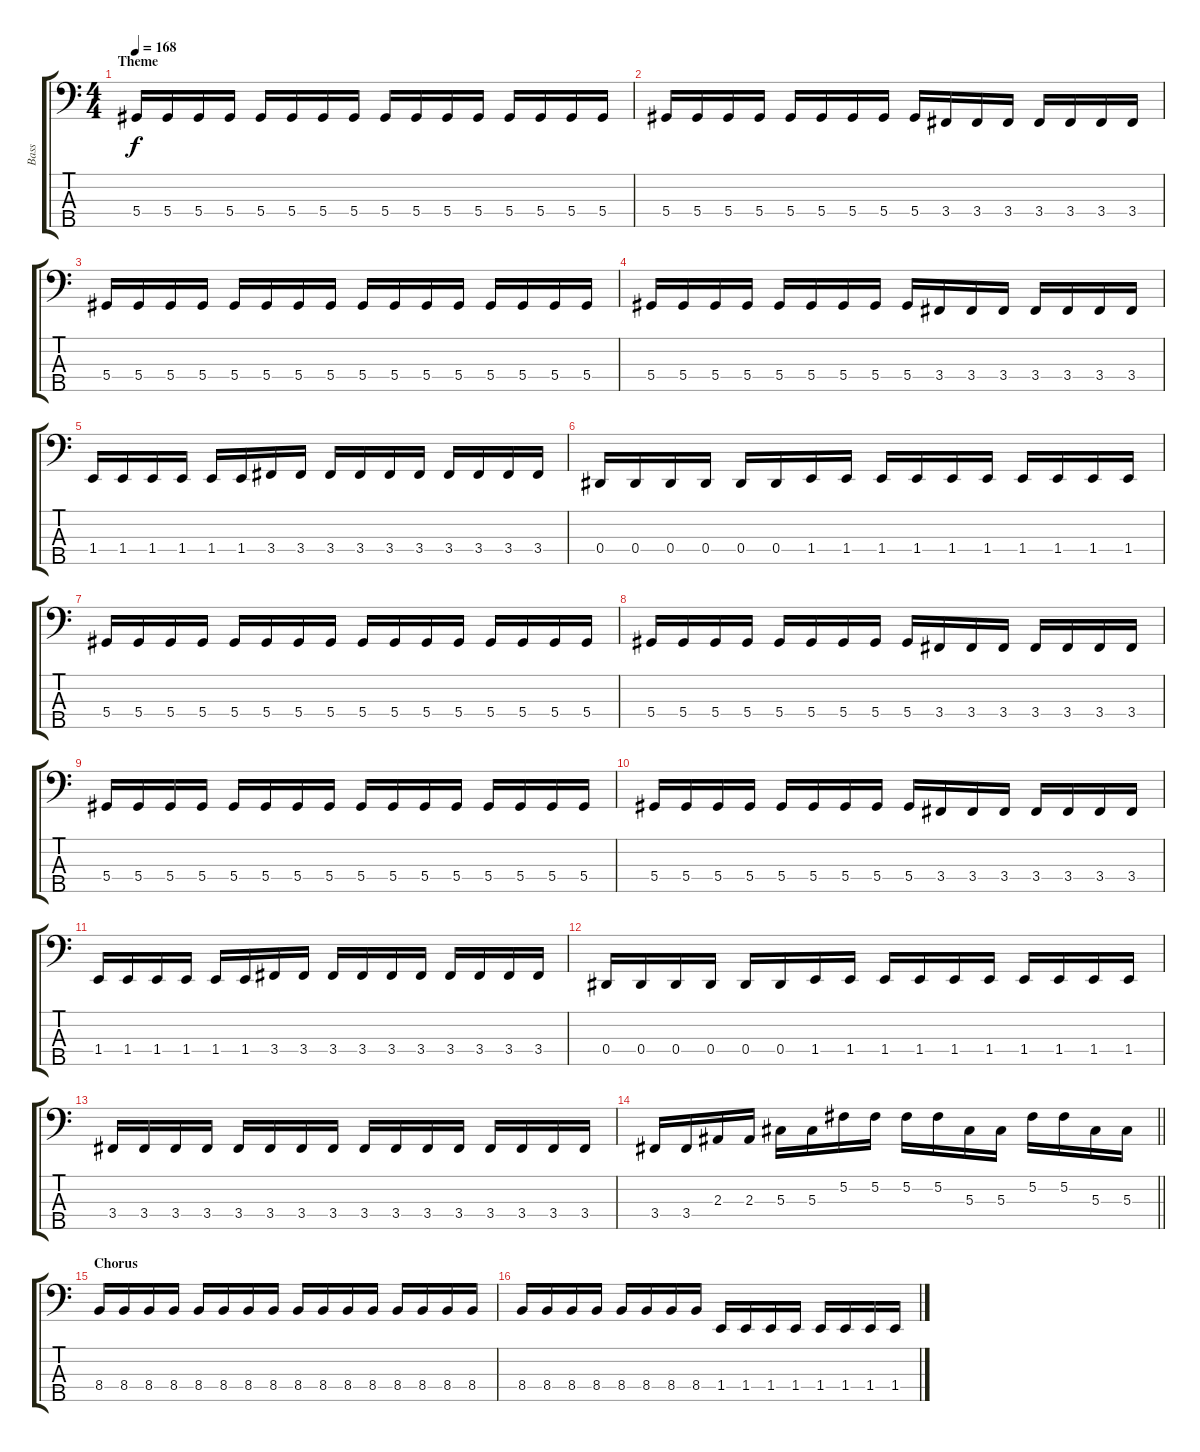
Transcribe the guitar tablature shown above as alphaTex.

\track ("Bass" "Bass") {instrument electricbassfinger}
\staff {score tabs}
\tuning (Gb2 Db2 Ab1 Eb1 Bb0) {hide}
\ts (4 4)
\section ("" "Theme")
\tempo 168
\clef f4
\ks aminor
5.4.16{dy f} 5.4.16 5.4.16 5.4.16 5.4.16 5.4.16 5.4.16 5.4.16 5.4.16 5.4.16 5.4.16 5.4.16 5.4.16 5.4.16 5.4.16 5.4.16 |
5.4.16 5.4.16 5.4.16 5.4.16 5.4.16 5.4.16 5.4.16 5.4.16 5.4.16 3.4.16 3.4.16 3.4.16 3.4.16 3.4.16 3.4.16 3.4.16 |
5.4.16 5.4.16 5.4.16 5.4.16 5.4.16 5.4.16 5.4.16 5.4.16 5.4.16 5.4.16 5.4.16 5.4.16 5.4.16 5.4.16 5.4.16 5.4.16 |
5.4.16 5.4.16 5.4.16 5.4.16 5.4.16 5.4.16 5.4.16 5.4.16 5.4.16 3.4.16 3.4.16 3.4.16 3.4.16 3.4.16 3.4.16 3.4.16 |
1.4.16 1.4.16 1.4.16 1.4.16 1.4.16 1.4.16 3.4.16 3.4.16 3.4.16 3.4.16 3.4.16 3.4.16 3.4.16 3.4.16 3.4.16 3.4.16 |
0.4.16 0.4.16 0.4.16 0.4.16 0.4.16 0.4.16 1.4.16 1.4.16 1.4.16 1.4.16 1.4.16 1.4.16 1.4.16 1.4.16 1.4.16 1.4.16 |
5.4.16 5.4.16 5.4.16 5.4.16 5.4.16 5.4.16 5.4.16 5.4.16 5.4.16 5.4.16 5.4.16 5.4.16 5.4.16 5.4.16 5.4.16 5.4.16 |
5.4.16 5.4.16 5.4.16 5.4.16 5.4.16 5.4.16 5.4.16 5.4.16 5.4.16 3.4.16 3.4.16 3.4.16 3.4.16 3.4.16 3.4.16 3.4.16 |
5.4.16 5.4.16 5.4.16 5.4.16 5.4.16 5.4.16 5.4.16 5.4.16 5.4.16 5.4.16 5.4.16 5.4.16 5.4.16 5.4.16 5.4.16 5.4.16 |
5.4.16 5.4.16 5.4.16 5.4.16 5.4.16 5.4.16 5.4.16 5.4.16 5.4.16 3.4.16 3.4.16 3.4.16 3.4.16 3.4.16 3.4.16 3.4.16 |
1.4.16 1.4.16 1.4.16 1.4.16 1.4.16 1.4.16 3.4.16 3.4.16 3.4.16 3.4.16 3.4.16 3.4.16 3.4.16 3.4.16 3.4.16 3.4.16 |
0.4.16 0.4.16 0.4.16 0.4.16 0.4.16 0.4.16 1.4.16 1.4.16 1.4.16 1.4.16 1.4.16 1.4.16 1.4.16 1.4.16 1.4.16 1.4.16 |
3.4.16 3.4.16 3.4.16 3.4.16 3.4.16 3.4.16 3.4.16 3.4.16 3.4.16 3.4.16 3.4.16 3.4.16 3.4.16 3.4.16 3.4.16 3.4.16 |
\barLineRight lightlight
3.4.16 3.4.16 2.3.16 2.3.16 5.3.16 5.3.16 5.2.16 5.2.16 5.2.16 5.2.16 5.3.16 5.3.16 5.2.16 5.2.16 5.3.16 5.3.16 |
\section ("" "Chorus")
8.4.16 8.4.16 8.4.16 8.4.16 8.4.16 8.4.16 8.4.16 8.4.16 8.4.16 8.4.16 8.4.16 8.4.16 8.4.16 8.4.16 8.4.16 8.4.16 |
8.4.16 8.4.16 8.4.16 8.4.16 8.4.16 8.4.16 8.4.16 8.4.16 1.4.16 1.4.16 1.4.16 1.4.16 1.4.16 1.4.16 1.4.16 1.4.16
